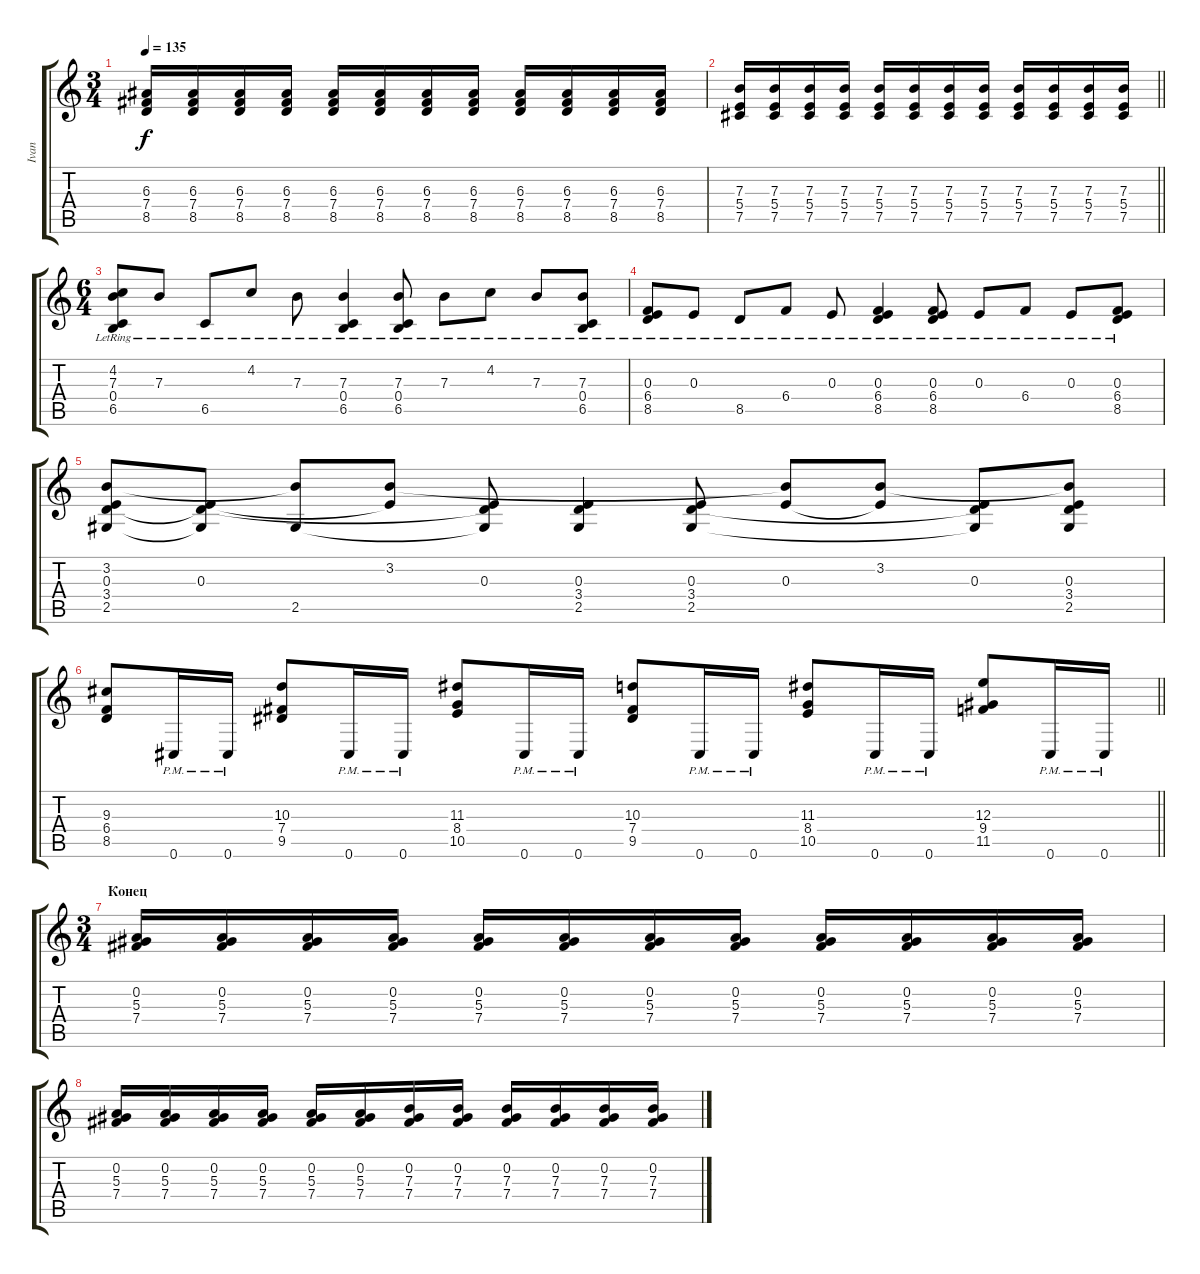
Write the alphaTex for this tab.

\track ("Ivan" "Ivan") {instrument distortionguitar}
\staff {score tabs}
\tuning (Db4 Ab3 E3 B2 Gb2 Db2) {hide}
\ts (3 4)
\tempo 135
\clef g2
\ks c
(6.3 7.4 8.5).16{dy f} (6.3 7.4 8.5).16 (6.3 7.4 8.5).16 (6.3 7.4 8.5).16 (6.3 7.4 8.5).16 (6.3 7.4 8.5).16 (6.3 7.4 8.5).16 (6.3 7.4 8.5).16 (6.3 7.4 8.5).16 (6.3 7.4 8.5).16 (6.3 7.4 8.5).16 (6.3 7.4 8.5).16 |
\barLineRight lightlight
(7.3 5.4 7.5).16 (7.3 5.4 7.5).16 (7.3 5.4 7.5).16 (7.3 5.4 7.5).16 (7.3 5.4 7.5).16 (7.3 5.4 7.5).16 (7.3 5.4 7.5).16 (7.3 5.4 7.5).16 (7.3 5.4 7.5).16 (7.3 5.4 7.5).16 (7.3 5.4 7.5).16 (7.3 5.4 7.5).16 |
\ts (6 4)
(4.2{lr} 7.3{lr} 0.4{lr} 6.5{lr}).8 7.3{lr}.8 6.5{lr}.8 4.2{lr}.8 7.3{lr}.8 (7.3{lr} 0.4{lr} 6.5{lr}).4 (7.3{lr} 0.4{lr} 6.5{lr}).8 7.3{lr}.8 4.2{lr}.8 7.3{lr}.8 (7.3{lr} 0.4{lr} 6.5{lr}).8 |
(0.3{lr} 6.4{lr} 8.5{lr}).8 0.3{lr}.8 8.5{lr}.8 6.4{lr}.8 0.3{lr}.8 (0.3{lr} 6.4{lr} 8.5{lr}).4 (0.3{lr} 6.4{lr} 8.5{lr}).8 0.3{lr}.8 6.4{lr}.8 0.3{lr}.8 (0.3{lr} 6.4{lr} 8.5{lr}).8 |
(3.2 0.3 3.4 2.5).8 (0.3 3.4{t} 2.5{t}).8 (3.2{t} 2.5).8 (3.2 0.3{t}).8 (0.3 3.4{t} 2.5{t}).8 (0.3 3.4 2.5).4 (0.3 3.4 2.5).8 (3.2{t} 0.3).8 (3.2 0.3{t}).8 (0.3 3.4{t} 2.5{t}).8 (3.2{t} 0.3 3.4 2.5).8 |
\barLineRight lightlight
(9.3 6.4 8.5).8 0.6{pm}.16 0.6{pm}.16 (10.3 7.4 9.5).8 0.6{pm}.16 0.6{pm}.16 (11.3 8.4 10.5).8 0.6{pm}.16 0.6{pm}.16 (10.3 7.4 9.5).8 0.6{pm}.16 0.6{pm}.16 (11.3 8.4 10.5).8 0.6{pm}.16 0.6{pm}.16 (12.3 9.4 11.5).8 0.6{pm}.16 0.6{pm}.16 |
\ts (3 4)
\section ("" "Конец")
(0.2 5.3 7.4).16 (0.2 5.3 7.4).16 (0.2 5.3 7.4).16 (0.2 5.3 7.4).16 (0.2 5.3 7.4).16 (0.2 5.3 7.4).16 (0.2 5.3 7.4).16 (0.2 5.3 7.4).16 (0.2 5.3 7.4).16 (0.2 5.3 7.4).16 (0.2 5.3 7.4).16 (0.2 5.3 7.4).16 |
(0.2 5.3 7.4).16 (0.2 5.3 7.4).16 (0.2 5.3 7.4).16 (0.2 5.3 7.4).16 (0.2 5.3 7.4).16 (0.2 5.3 7.4).16 (0.2 7.3 7.4).16 (0.2 7.3 7.4).16 (0.2 7.3 7.4).16 (0.2 7.3 7.4).16 (0.2 7.3 7.4).16 (0.2 7.3 7.4).16
